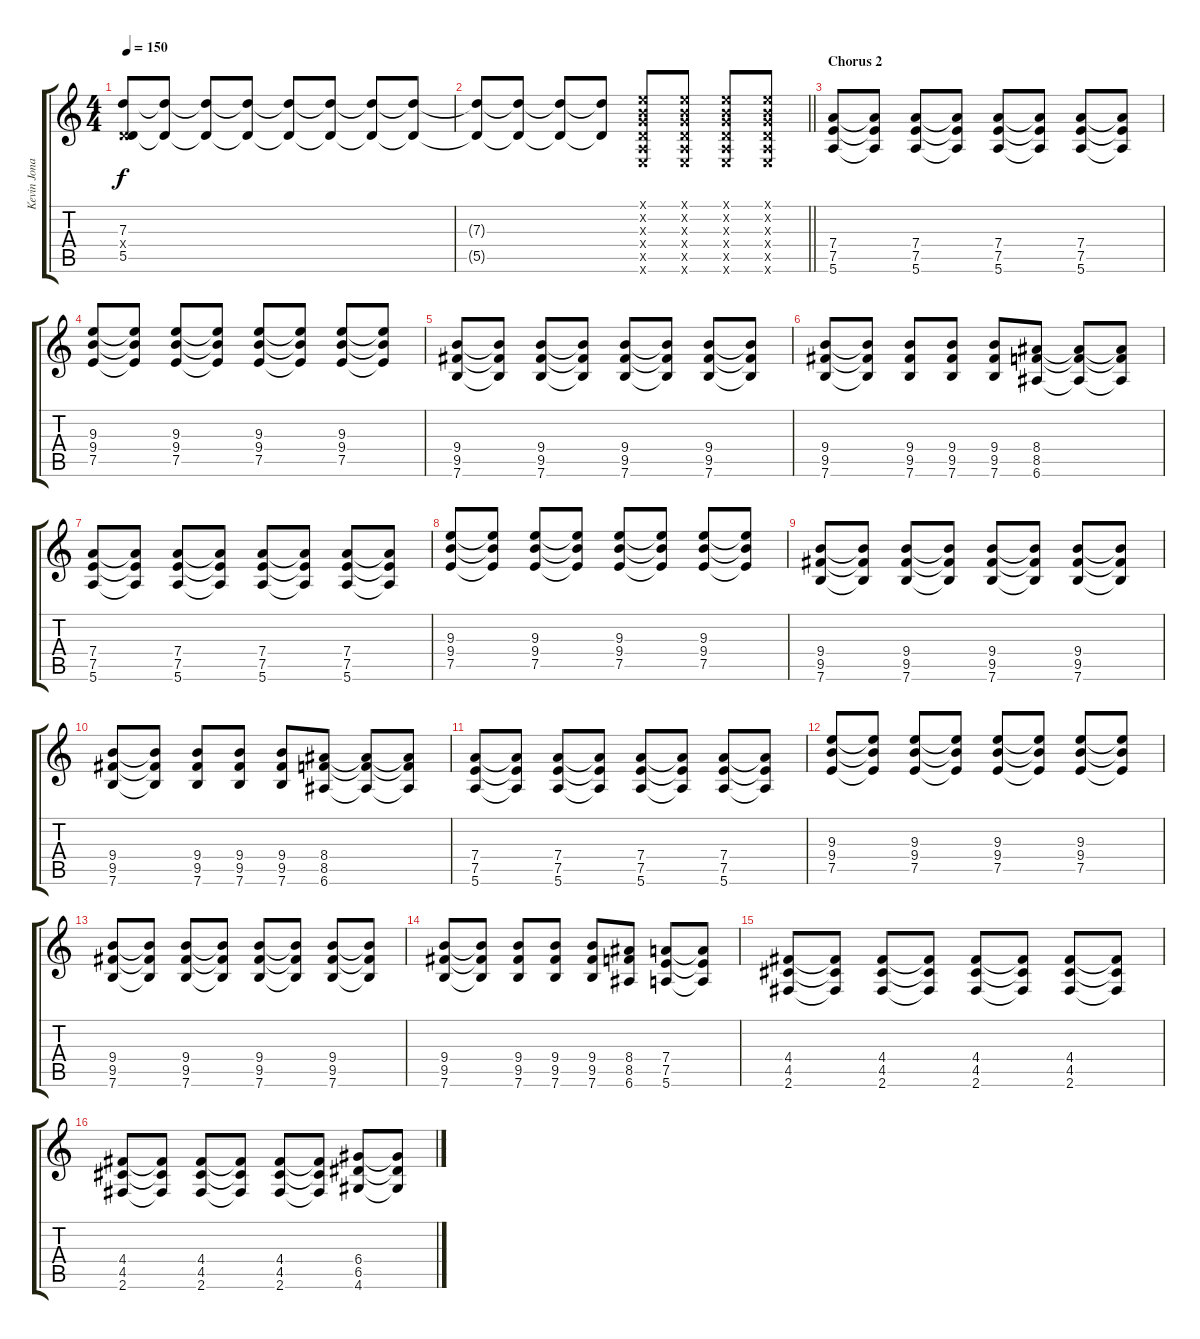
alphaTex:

\track ("Kevin Jonas" "Kevin Jona") {instrument distortionguitar}
\staff {score tabs}
\tuning (E4 B3 G3 D3 A2 E2) {hide}
\ts (4 4)
\tempo 150
\clef g2
\ks c
(7.3 0.4{x} 5.5).8{dy f} (7.3{t} 5.5{t}).8 (7.3{t} 5.5{t}).8 (7.3{t} 5.5{t}).8 (7.3{t} 5.5{t}).8 (7.3{t} 5.5{t}).8 (7.3{t} 5.5{t}).8 (7.3{t} 5.5{t}).8 |
\barLineRight lightlight
(7.3{t} 5.5{t}).8 (7.3{t} 5.5{t}).8 (7.3{t} 5.5{t}).8 (7.3{t} 5.5{t}).8 (0.1{x} 0.2{x} 0.3{x} 0.4{x} 0.5{x} 0.6{x}).8 (0.1{x} 0.2{x} 0.3{x} 0.4{x} 0.5{x} 0.6{x}).8 (0.1{x} 0.2{x} 0.3{x} 0.4{x} 0.5{x} 0.6{x}).8 (0.1{x} 0.2{x} 0.3{x} 0.4{x} 0.5{x} 0.6{x}).8 |
\section ("" "Chorus 2")
(7.4 7.5 5.6).8 (7.4{t} 7.5{t} 5.6{t}).8 (7.4 7.5 5.6).8 (7.4{t} 7.5{t} 5.6{t}).8 (7.4 7.5 5.6).8 (7.4{t} 7.5{t} 5.6{t}).8 (7.4 7.5 5.6).8 (7.4{t} 7.5{t} 5.6{t}).8 |
(9.3 9.4 7.5).8 (9.3{t} 9.4{t} 7.5{t}).8 (9.3 9.4 7.5).8 (9.3{t} 9.4{t} 7.5{t}).8 (9.3 9.4 7.5).8 (9.3{t} 9.4{t} 7.5{t}).8 (9.3 9.4 7.5).8 (9.3{t} 9.4{t} 7.5{t}).8 |
(9.4 9.5 7.6).8 (9.4{t} 9.5{t} 7.6{t}).8 (9.4 9.5 7.6).8 (9.4{t} 9.5{t} 7.6{t}).8 (9.4 9.5 7.6).8 (9.4{t} 9.5{t} 7.6{t}).8 (9.4 9.5 7.6).8 (9.4{t} 9.5{t} 7.6{t}).8 |
(9.4 9.5 7.6).8 (9.4{t} 9.5{t} 7.6{t}).8 (9.4 9.5 7.6).8 (9.4 9.5 7.6).8 (9.4 9.5 7.6).8 (8.4 8.5 6.6).8 (8.4{t} 8.5{t} 6.6{t}).8 (8.4{t} 8.5{t} 6.6{t}).8 |
(7.4 7.5 5.6).8 (7.4{t} 7.5{t} 5.6{t}).8 (7.4 7.5 5.6).8 (7.4{t} 7.5{t} 5.6{t}).8 (7.4 7.5 5.6).8 (7.4{t} 7.5{t} 5.6{t}).8 (7.4 7.5 5.6).8 (7.4{t} 7.5{t} 5.6{t}).8 |
(9.3 9.4 7.5).8 (9.3{t} 9.4{t} 7.5{t}).8 (9.3 9.4 7.5).8 (9.3{t} 9.4{t} 7.5{t}).8 (9.3 9.4 7.5).8 (9.3{t} 9.4{t} 7.5{t}).8 (9.3 9.4 7.5).8 (9.3{t} 9.4{t} 7.5{t}).8 |
(9.4 9.5 7.6).8 (9.4{t} 9.5{t} 7.6{t}).8 (9.4 9.5 7.6).8 (9.4{t} 9.5{t} 7.6{t}).8 (9.4 9.5 7.6).8 (9.4{t} 9.5{t} 7.6{t}).8 (9.4 9.5 7.6).8 (9.4{t} 9.5{t} 7.6{t}).8 |
(9.4 9.5 7.6).8 (9.4{t} 9.5{t} 7.6{t}).8 (9.4 9.5 7.6).8 (9.4 9.5 7.6).8 (9.4 9.5 7.6).8 (8.4 8.5 6.6).8 (8.4{t} 8.5{t} 6.6{t}).8 (8.4{t} 8.5{t} 6.6{t}).8 |
(7.4 7.5 5.6).8 (7.4{t} 7.5{t} 5.6{t}).8 (7.4 7.5 5.6).8 (7.4{t} 7.5{t} 5.6{t}).8 (7.4 7.5 5.6).8 (7.4{t} 7.5{t} 5.6{t}).8 (7.4 7.5 5.6).8 (7.4{t} 7.5{t} 5.6{t}).8 |
(9.3 9.4 7.5).8 (9.3{t} 9.4{t} 7.5{t}).8 (9.3 9.4 7.5).8 (9.3{t} 9.4{t} 7.5{t}).8 (9.3 9.4 7.5).8 (9.3{t} 9.4{t} 7.5{t}).8 (9.3 9.4 7.5).8 (9.3{t} 9.4{t} 7.5{t}).8 |
(9.4 9.5 7.6).8 (9.4{t} 9.5{t} 7.6{t}).8 (9.4 9.5 7.6).8 (9.4{t} 9.5{t} 7.6{t}).8 (9.4 9.5 7.6).8 (9.4{t} 9.5{t} 7.6{t}).8 (9.4 9.5 7.6).8 (9.4{t} 9.5{t} 7.6{t}).8 |
(9.4 9.5 7.6).8 (9.4{t} 9.5{t} 7.6{t}).8 (9.4 9.5 7.6).8 (9.4 9.5 7.6).8 (9.4 9.5 7.6).8 (8.4 8.5 6.6).8 (7.4 7.5 5.6).8 (7.4{t} 7.5{t} 5.6{t}).8 |
(4.4 4.5 2.6).8 (4.4{t} 4.5{t} 2.6{t}).8 (4.4 4.5 2.6).8 (4.4{t} 4.5{t} 2.6{t}).8 (4.4 4.5 2.6).8 (4.4{t} 4.5{t} 2.6{t}).8 (4.4 4.5 2.6).8 (4.4{t} 4.5{t} 2.6{t}).8 |
(4.4 4.5 2.6).8 (4.4{t} 4.5{t} 2.6{t}).8 (4.4 4.5 2.6).8 (4.4{t} 4.5{t} 2.6{t}).8 (4.4 4.5 2.6).8 (4.4{t} 4.5{t} 2.6{t}).8 (6.4 6.5 4.6).8 (6.4{t} 6.5{t} 4.6{t}).8
